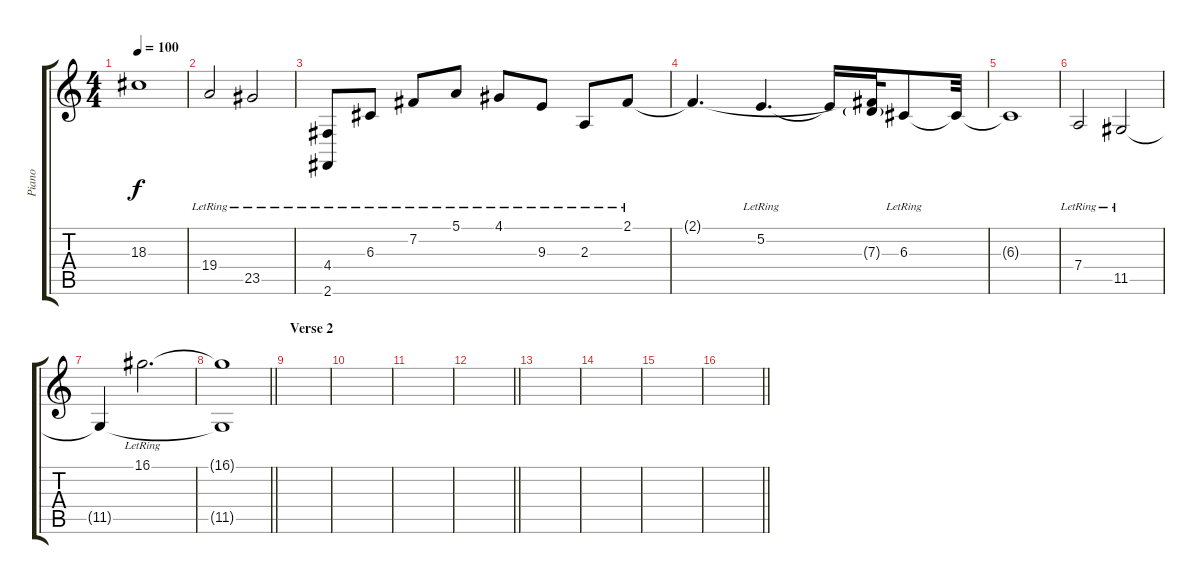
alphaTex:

\track ("Piano" "Piano") {instrument brightacousticpiano}
\staff {score tabs}
\tuning (E4 B3 G3 D3 A2 E2) {hide}
\ts (4 4)
\tempo 100
\clef g2
\ks c
18.3{t}.1{dy f} |
19.4{lr}.2 23.5{lr}.2 |
(4.4{lr} 2.6{lr}).8 6.3{lr}.8 7.2{lr}.8 5.1{lr}.8 4.1{lr}.8 9.3{lr}.8 2.3{lr}.8 2.1{lr}.8 |
2.1{t}.4{d} 5.2{lr}.4{d} 5.2{t}.16 (2.1{t} 7.3{g}).32 6.3{lr}.8 6.3{t}.32 |
6.3{t}.1 |
7.4{lr}.2 11.5{lr}.2 |
11.5{t}.4 16.1{lr}.2{d} |
\barLineRight lightlight
(16.1{t} 11.5{t}).1 |
\section ("" "Verse 2")
|
|
|
\barLineRight lightlight
|
|
|
|
\barLineRight lightlight
